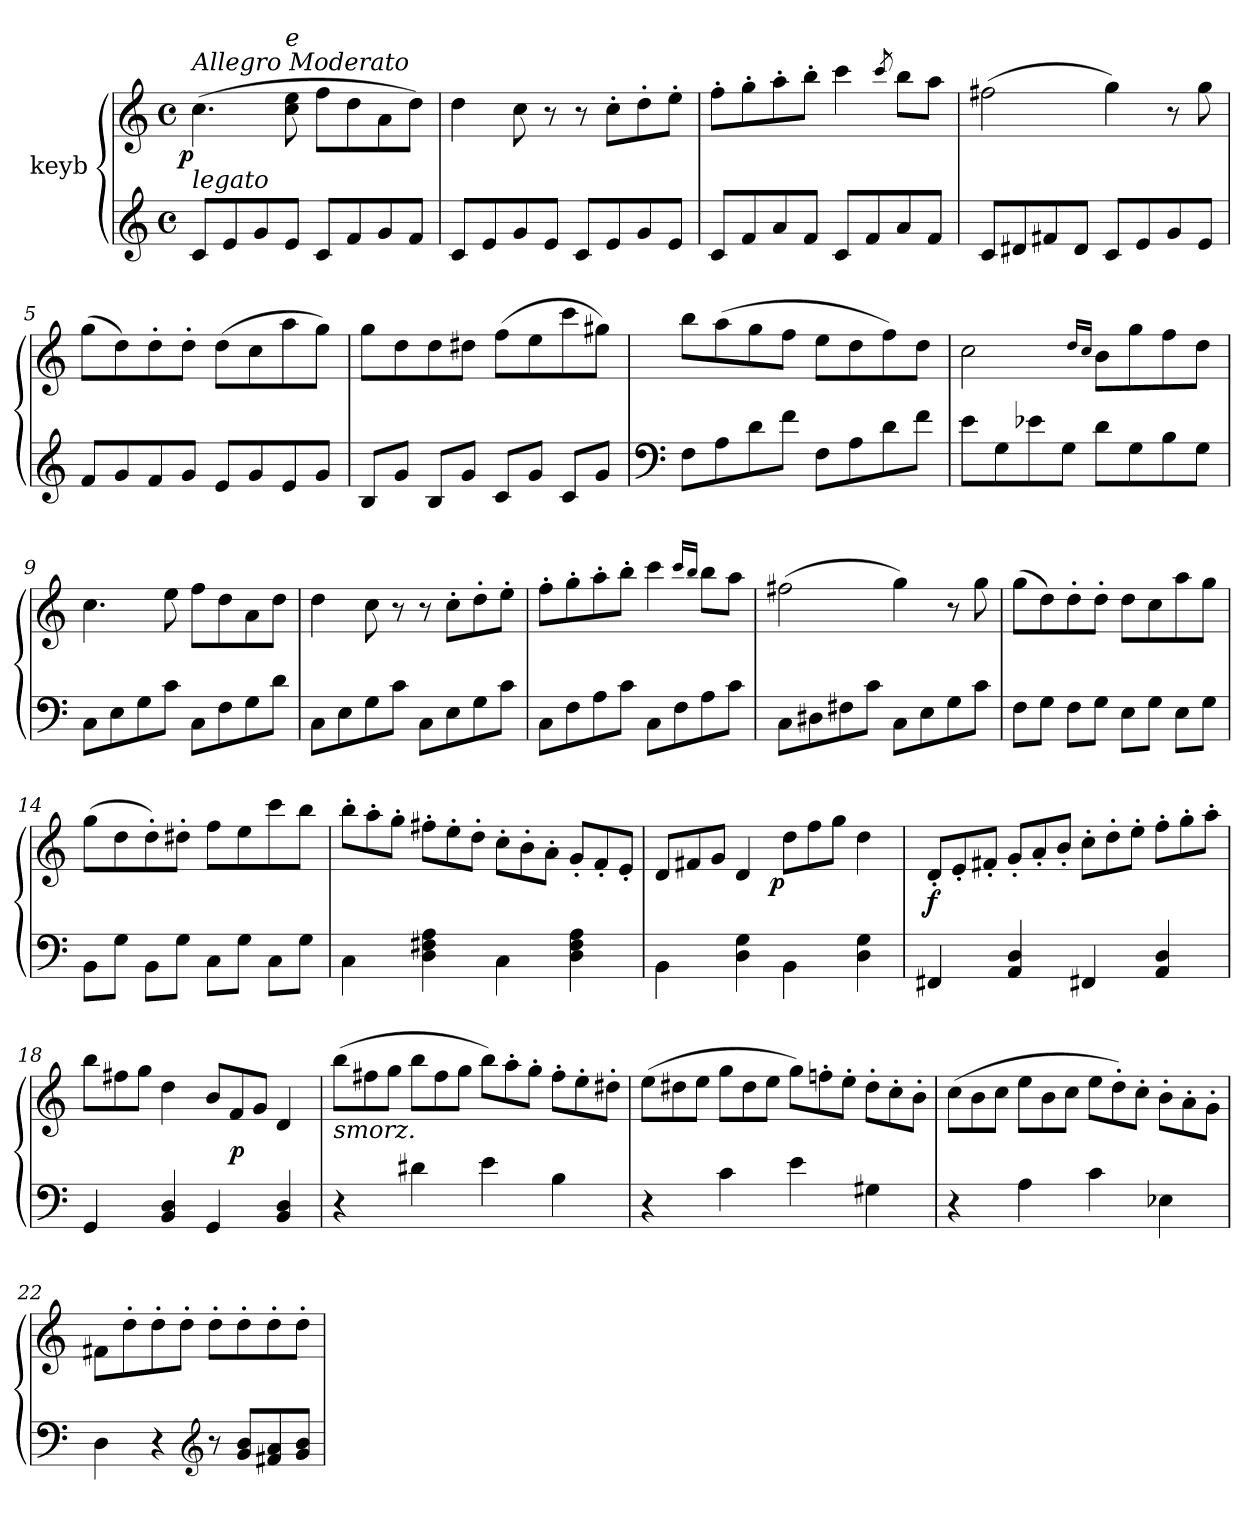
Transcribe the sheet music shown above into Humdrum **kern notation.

**kern	**kern	**dynam
*part1	*part1	*part1
*staff2	*staff1	*staff1/2
*I"keyb	*	*
*clefG2	*clefG2	*
*k[]	*	*
*M4/4	*M4/4	*
*met(c)	*met(c)	*
=1	=1	=1
!	!LO:TX:a:i:t=Allegro Moderato	!
!	!LO:TX:b:i:t=legato	!
!	!	!LO:DY:b:rj
8c/L	(>4.cc\	p
8e/	.	.
8g/	.	.
!	!LO:TX:a:i:t=e	!
8e/J	8cc\ 8ee\	.
8c/L	8ff\L	.
8f/	8dd\	.
8g/	8a\	.
8f/J	8dd\J)	.
=2	=2	=2
8c/L	4dd\	.
8e/	.	.
8g/	8cc\	.
8e/J	8r	.
8c/L	8r	.
8e/	8cc'>\L	.
8g/	8dd'>\	.
8e/J	8ee'>\J	.
=3	=3	=3
8c/L	8ff'>\L	.
8f/	8gg'>\	.
8a/	8aa'>\	.
8f/J	8bb'>\J	.
8c/L	4ccc\	.
8f/	.	.
.	8qccc/	.
8a/	8bb\L	.
8f/J	8aa\J	.
=4	=4	=4
8c/L	(>2ff#X\	.
8d#X/	.	.
8f#X/	.	.
8d#/J	.	.
8c/L	4gg\)	.
8e/	.	.
8g/	8r	.
8e/J	8gg\	.
=5	=5	=5
8f/L	(>8gg\L	.
8g/	8dd\)	.
8f/	8dd'>\	.
8g/J	8dd'>\J	.
8e/L	(>8dd\L	.
8g/	8cc\	.
8e/	8aa\	.
8g/J	8gg\J)	.
=6	=6	=6
8B/L	8gg\L	.
8g/J	8dd\	.
8B/L	8dd\	.
8g/J	8dd#X\J	.
8c/L	(>8ff\L	.
8g/J	8ee\	.
8c/L	8ccc\	.
8g/J	8gg#X\J)	.
=7	=7	=7
*clefF4	*	*
8F\L	8bb\L	.
8A\	(>8aa\	.
8d\	8gg\	.
8f\J	8ff\J	.
8F\L	8ee\L	.
8A\	8dd\	.
8d\	8ff\)	.
8f\J	8dd\J	.
=8	=8	=8
8e\L	2cc\	.
8G\	.	.
8e-X\	.	.
8G\J	.	.
.	16qqdd/LL	.
.	16qqcc/JJ	.
8d\L	8b\L	.
8G\	8gg\	.
8B\	8ff\	.
8G\J	8dd\J	.
=9	=9	=9
8C\L	4.cc\	.
8E\	.	.
8G\	.	.
8c\J	8ee\	.
8C\L	8ff\L	.
8F\	8dd\	.
8G\	8a\	.
8d\J	8dd\J	.
=10	=10	=10
8C\L	4dd\	.
8E\	.	.
8G\	8cc\	.
8c\J	8r	.
8C\L	8r	.
8E\	8cc'>\L	.
8G\	8dd'>\	.
8c\J	8ee'>\J	.
=11	=11	=11
8C\L	8ff'>\L	.
8F\	8gg'>\	.
8A\	8aa'>\	.
8c\J	8bb'>\J	.
8C\L	4ccc\	.
8F\	.	.
.	16qqccc/LL	.
.	16qqbb/JJ	.
8A\	8bb\L	.
8c\J	8aa\J	.
=12	=12	=12
8C\L	(>2ff#X\	.
8D#X\	.	.
8F#X\	.	.
8c\J	.	.
8C\L	4gg\)	.
8E\	.	.
8G\	8r	.
8c\J	8gg\	.
=13	=13	=13
8F\L	(8gg\L	.
8G\J	8dd\)	.
8F\L	8dd'>\	.
8G\J	8dd'>\J	.
8E\L	8dd\L	.
8G\J	8cc\	.
8E\L	8aa\	.
8G\J	8gg\J	.
=14	=14	=14
8BB\L	(>8gg\L	.
8G\J	8dd\	.
8BB\L	8dd'\)	.
8G\J	8dd#X'\J	.
8C\L	8ff\L	.
8G\J	8ee\	.
8C\L	8ccc\	.
8G\J	8bb\J	.
=15	=15	=15
*	*Xtuplet	*
4C\	12bb'>\L	.
.	12aa'>\	.
.	12gg'>\J	.
4D\ 4F#X\ 4A\	12ff#X'>\L	.
.	12ee'>\	.
.	12dd'>\J	.
4C\	12cc'>\L	.
.	12b'>\	.
.	12a'>\J	.
4D\ 4F#\ 4A\	12g'</L	.
.	12f'</	.
.	12e'</J	.
=16	=16	=16
4BB\	12d/L	.
.	12f#X/	.
.	12g/J	.
4D\ 4G\	4d/	.
!	!	!LO:DY:b:rj
4BB\	12dd\L	p
.	12ff\	.
.	12gg\J	.
4D\ 4G\	4dd\	.
=17	=17	=17
4FF#X/	12d'</L	f
.	12e'</	.
.	12f#X'</J	.
4AA/ 4D/	12g'</L	.
.	12a'</	.
.	12b'</J	.
4FF#X/	12cc'>\L	.
.	12dd'>\	.
.	12ee'>\J	.
4AA/ 4D/	12ff'>\L	.
.	12gg'>\	.
.	12aa'>\J	.
=18	=18	=18
4GG/	12bb\L	.
.	12ff#X\	.
.	12gg\J	.
4BB/ 4D/	4dd\	.
4GG/	12b/L	.
.	12f/	p
.	12g/J	.
4BB/ 4D/	4d/	.
=19	=19	=19
!	!LO:TX:b:i:t=smorz.	!
4r	(>12bb\L	.
.	12ff#X\	.
.	12gg\J	.
4d#X\	12bb\L	.
.	12ff#\	.
.	12gg\J	.
4e\	12bb\L)	.
.	12aa'>\	.
.	12gg'>\J	.
4B\	12ff#'>\L	.
.	12ee'>\	.
.	12dd#X'>\J	.
=20	=20	=20
4r	(>12ee\L	.
.	12dd#X\	.
.	12ee\J	.
4c\	12gg\L	.
.	12dd#\	.
.	12ee\J	.
4e\	12gg\L)	.
.	12ffn'>\	.
.	12ee'>\J	.
4G#X\	12dd#'>\L	.
.	12cc'>\	.
.	12b'>\J	.
=21	=21	=21
4r	(>12cc\L	.
.	12b\	.
.	12cc\J	.
4A\	12ee\L	.
.	12b\	.
.	12cc\J	.
4c\	12ee\L	.
.	12dd'>\)	.
.	12cc'>\J	.
4E-X\	12b'>\L	.
.	12a'>\	.
.	12g'>\J	.
=22	=22	=22
4D\	8f#X\L	.
.	8dd'>\	.
4r	8dd'>\	.
.	8dd'>\J	.
*clefG2	*	*
8r	8dd'>\L	.
8g/ 8b/L	8dd'>\	.
8f#X/ 8a/	8dd'>\	.
8g/ 8b/J	8dd'>\J	.
=	=	=
*-	*-	*-
